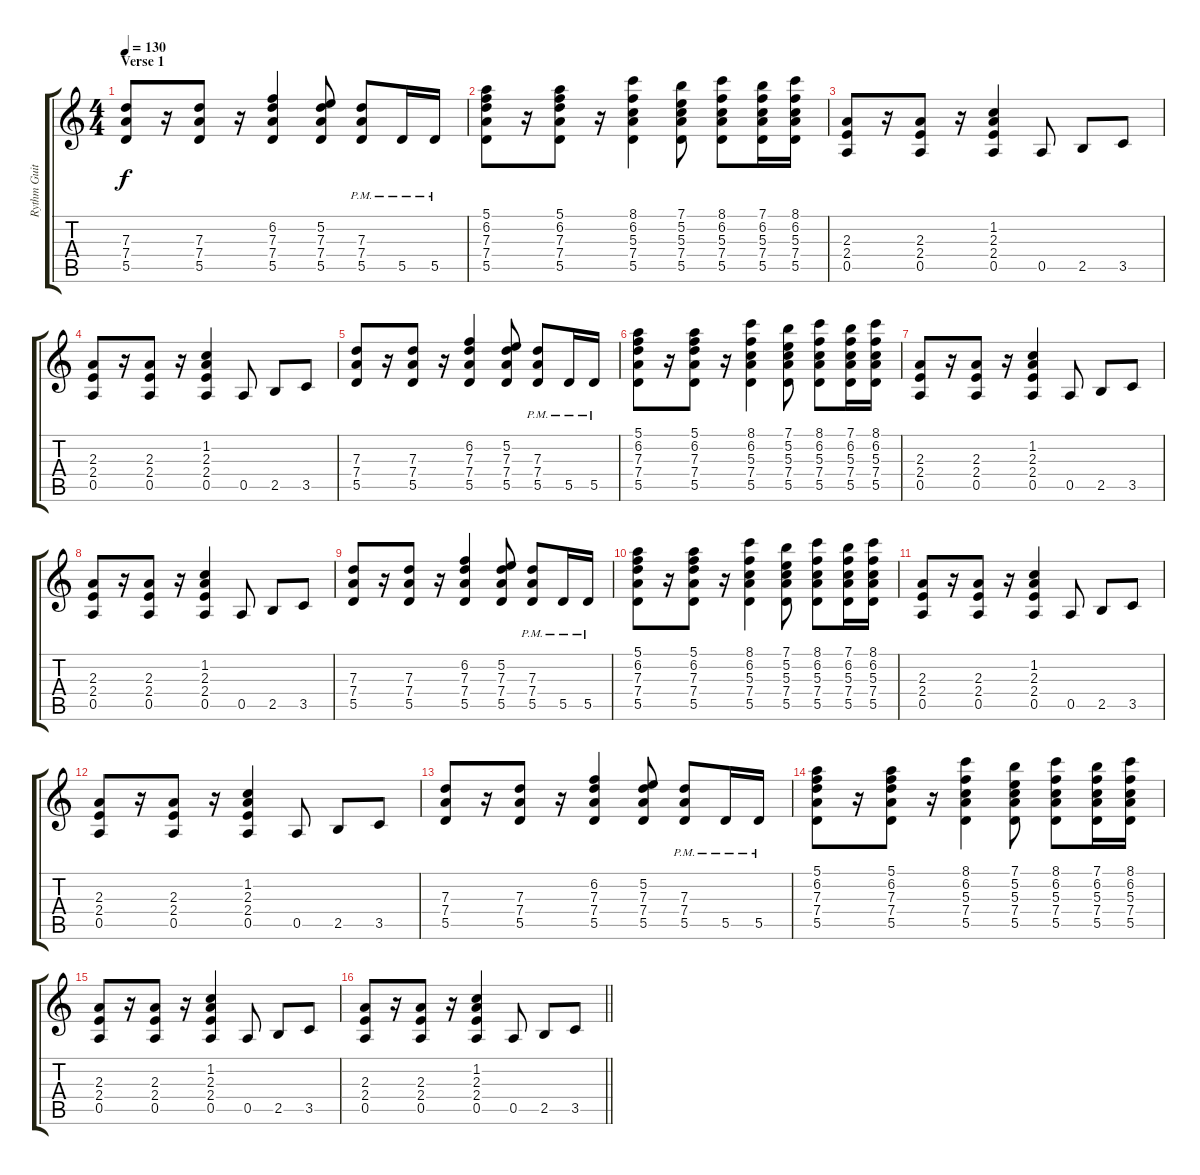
\track ("Rythm Guitar" "Rythm Guit") {instrument distortionguitar}
\staff {score tabs}
\tuning (E4 B3 G3 D3 A2 E2) {hide}
\ts (4 4)
\section ("" "Verse 1")
\tempo 130
\clef g2
\ks c
(7.3 7.4 5.5).8{dy f} r.16 (7.3 7.4 5.5).8 r.16 (6.2 7.3 7.4 5.5).4 (5.2 7.3 7.4 5.5).8 (7.3{pm} 7.4{pm} 5.5{pm}).8 5.5{pm}.16 5.5{pm}.16 |
(5.1 6.2 7.3 7.4 5.5).8 r.16 (5.1 6.2 7.3 7.4 5.5).8 r.16 (8.1 6.2 5.3 7.4 5.5).4 (7.1 5.2 5.3 7.4 5.5).8 (8.1 6.2 5.3 7.4 5.5).8 (7.1 6.2 5.3 7.4 5.5).16 (8.1 6.2 5.3 7.4 5.5).16 |
(2.3 2.4 0.5).8 r.16 (2.3 2.4 0.5).8 r.16 (1.2 2.3 2.4 0.5).4 0.5.8 2.5.8 3.5.8 |
(2.3 2.4 0.5).8 r.16 (2.3 2.4 0.5).8 r.16 (1.2 2.3 2.4 0.5).4 0.5.8 2.5.8 3.5.8 |
(7.3 7.4 5.5).8 r.16 (7.3 7.4 5.5).8 r.16 (6.2 7.3 7.4 5.5).4 (5.2 7.3 7.4 5.5).8 (7.3{pm} 7.4{pm} 5.5{pm}).8 5.5{pm}.16 5.5{pm}.16 |
(5.1 6.2 7.3 7.4 5.5).8 r.16 (5.1 6.2 7.3 7.4 5.5).8 r.16 (8.1 6.2 5.3 7.4 5.5).4 (7.1 5.2 5.3 7.4 5.5).8 (8.1 6.2 5.3 7.4 5.5).8 (7.1 6.2 5.3 7.4 5.5).16 (8.1 6.2 5.3 7.4 5.5).16 |
(2.3 2.4 0.5).8 r.16 (2.3 2.4 0.5).8 r.16 (1.2 2.3 2.4 0.5).4 0.5.8 2.5.8 3.5.8 |
(2.3 2.4 0.5).8 r.16 (2.3 2.4 0.5).8 r.16 (1.2 2.3 2.4 0.5).4 0.5.8 2.5.8 3.5.8 |
(7.3 7.4 5.5).8 r.16 (7.3 7.4 5.5).8 r.16 (6.2 7.3 7.4 5.5).4 (5.2 7.3 7.4 5.5).8 (7.3{pm} 7.4{pm} 5.5{pm}).8 5.5{pm}.16 5.5{pm}.16 |
(5.1 6.2 7.3 7.4 5.5).8 r.16 (5.1 6.2 7.3 7.4 5.5).8 r.16 (8.1 6.2 5.3 7.4 5.5).4 (7.1 5.2 5.3 7.4 5.5).8 (8.1 6.2 5.3 7.4 5.5).8 (7.1 6.2 5.3 7.4 5.5).16 (8.1 6.2 5.3 7.4 5.5).16 |
(2.3 2.4 0.5).8 r.16 (2.3 2.4 0.5).8 r.16 (1.2 2.3 2.4 0.5).4 0.5.8 2.5.8 3.5.8 |
(2.3 2.4 0.5).8 r.16 (2.3 2.4 0.5).8 r.16 (1.2 2.3 2.4 0.5).4 0.5.8 2.5.8 3.5.8 |
(7.3 7.4 5.5).8 r.16 (7.3 7.4 5.5).8 r.16 (6.2 7.3 7.4 5.5).4 (5.2 7.3 7.4 5.5).8 (7.3{pm} 7.4{pm} 5.5{pm}).8 5.5{pm}.16 5.5{pm}.16 |
(5.1 6.2 7.3 7.4 5.5).8 r.16 (5.1 6.2 7.3 7.4 5.5).8 r.16 (8.1 6.2 5.3 7.4 5.5).4 (7.1 5.2 5.3 7.4 5.5).8 (8.1 6.2 5.3 7.4 5.5).8 (7.1 6.2 5.3 7.4 5.5).16 (8.1 6.2 5.3 7.4 5.5).16 |
(2.3 2.4 0.5).8 r.16 (2.3 2.4 0.5).8 r.16 (1.2 2.3 2.4 0.5).4 0.5.8 2.5.8 3.5.8 |
\barLineRight lightlight
(2.3 2.4 0.5).8 r.16 (2.3 2.4 0.5).8 r.16 (1.2 2.3 2.4 0.5).4 0.5.8 2.5.8 3.5.8
